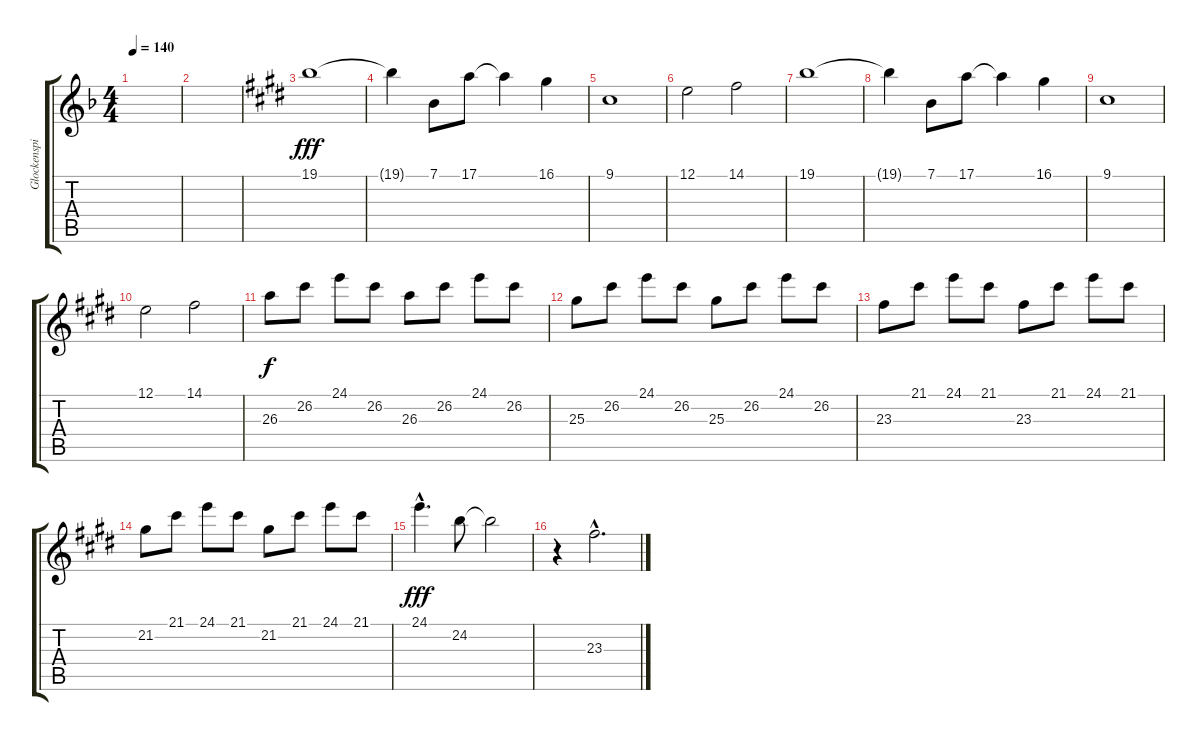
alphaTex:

\track ("Glockenspiel" "Glockenspi") {instrument glockenspiel}
\staff {score tabs}
\tuning (E4 B3 G3 D3 A2 E2) {hide}
\ts (4 4)
\tempo 140
\clef g2
\ks f
|
|
\ks e
19.1.1{dy fff} |
19.1{t}.4 7.1.8 17.1.8 17.1{t}.4 16.1.4 |
9.1.1 |
12.1.2 14.1.2 |
19.1.1 |
19.1{t}.4 7.1.8 17.1.8 17.1{t}.4 16.1.4 |
9.1.1 |
12.1.2 14.1.2 |
26.3.8{dy f} 26.2.8 24.1.8 26.2.8 26.3.8 26.2.8 24.1.8 26.2.8 |
25.3.8 26.2.8 24.1.8 26.2.8 25.3.8 26.2.8 24.1.8 26.2.8 |
23.3.8 21.1.8 24.1.8 21.1.8 23.3.8 21.1.8 24.1.8 21.1.8 |
21.2.8 21.1.8 24.1.8 21.1.8 21.2.8 21.1.8 24.1.8 21.1.8 |
24.1{hac}.4{d dy fff} 24.2.8 24.2{t}.2 |
r.4 23.3{hac}.2{d}
